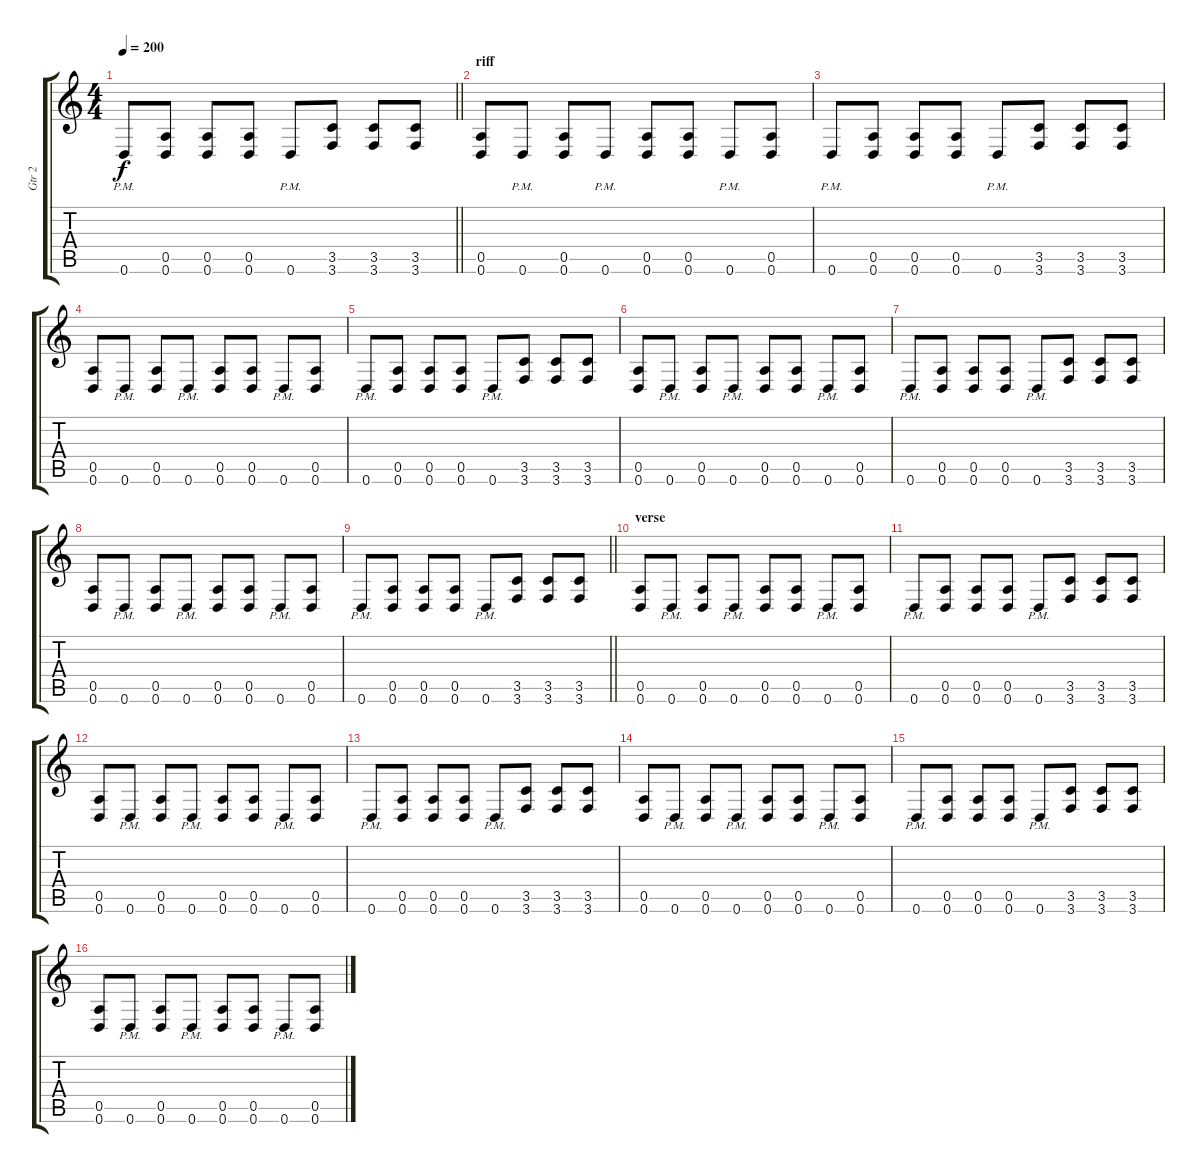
\track ("Gtr 2" "Gtr 2") {instrument distortionguitar}
\staff {score tabs}
\tuning (E4 B3 G3 D3 A2 D2) {hide}
\ts (4 4)
\tempo 200
\clef g2
\barLineRight lightlight
\ks c
0.6{pm}.8{dy f} (0.5 0.6).8 (0.5 0.6).8 (0.5 0.6).8 0.6{pm}.8 (3.5 3.6).8 (3.5 3.6).8 (3.5 3.6).8 |
\section ("" "riff")
(0.5 0.6).8 0.6{pm}.8 (0.5 0.6).8 0.6{pm}.8 (0.5 0.6).8 (0.5 0.6).8 0.6{pm}.8 (0.5 0.6).8 |
0.6{pm}.8 (0.5 0.6).8 (0.5 0.6).8 (0.5 0.6).8 0.6{pm}.8 (3.5 3.6).8 (3.5 3.6).8 (3.5 3.6).8 |
(0.5 0.6).8 0.6{pm}.8 (0.5 0.6).8 0.6{pm}.8 (0.5 0.6).8 (0.5 0.6).8 0.6{pm}.8 (0.5 0.6).8 |
0.6{pm}.8 (0.5 0.6).8 (0.5 0.6).8 (0.5 0.6).8 0.6{pm}.8 (3.5 3.6).8 (3.5 3.6).8 (3.5 3.6).8 |
(0.5 0.6).8 0.6{pm}.8 (0.5 0.6).8 0.6{pm}.8 (0.5 0.6).8 (0.5 0.6).8 0.6{pm}.8 (0.5 0.6).8 |
0.6{pm}.8 (0.5 0.6).8 (0.5 0.6).8 (0.5 0.6).8 0.6{pm}.8 (3.5 3.6).8 (3.5 3.6).8 (3.5 3.6).8 |
(0.5 0.6).8 0.6{pm}.8 (0.5 0.6).8 0.6{pm}.8 (0.5 0.6).8 (0.5 0.6).8 0.6{pm}.8 (0.5 0.6).8 |
\barLineRight lightlight
0.6{pm}.8 (0.5 0.6).8 (0.5 0.6).8 (0.5 0.6).8 0.6{pm}.8 (3.5 3.6).8 (3.5 3.6).8 (3.5 3.6).8 |
\section ("" "verse")
(0.5 0.6).8 0.6{pm}.8 (0.5 0.6).8 0.6{pm}.8 (0.5 0.6).8 (0.5 0.6).8 0.6{pm}.8 (0.5 0.6).8 |
0.6{pm}.8 (0.5 0.6).8 (0.5 0.6).8 (0.5 0.6).8 0.6{pm}.8 (3.5 3.6).8 (3.5 3.6).8 (3.5 3.6).8 |
(0.5 0.6).8 0.6{pm}.8 (0.5 0.6).8 0.6{pm}.8 (0.5 0.6).8 (0.5 0.6).8 0.6{pm}.8 (0.5 0.6).8 |
0.6{pm}.8 (0.5 0.6).8 (0.5 0.6).8 (0.5 0.6).8 0.6{pm}.8 (3.5 3.6).8 (3.5 3.6).8 (3.5 3.6).8 |
(0.5 0.6).8 0.6{pm}.8 (0.5 0.6).8 0.6{pm}.8 (0.5 0.6).8 (0.5 0.6).8 0.6{pm}.8 (0.5 0.6).8 |
0.6{pm}.8 (0.5 0.6).8 (0.5 0.6).8 (0.5 0.6).8 0.6{pm}.8 (3.5 3.6).8 (3.5 3.6).8 (3.5 3.6).8 |
(0.5 0.6).8 0.6{pm}.8 (0.5 0.6).8 0.6{pm}.8 (0.5 0.6).8 (0.5 0.6).8 0.6{pm}.8 (0.5 0.6).8
